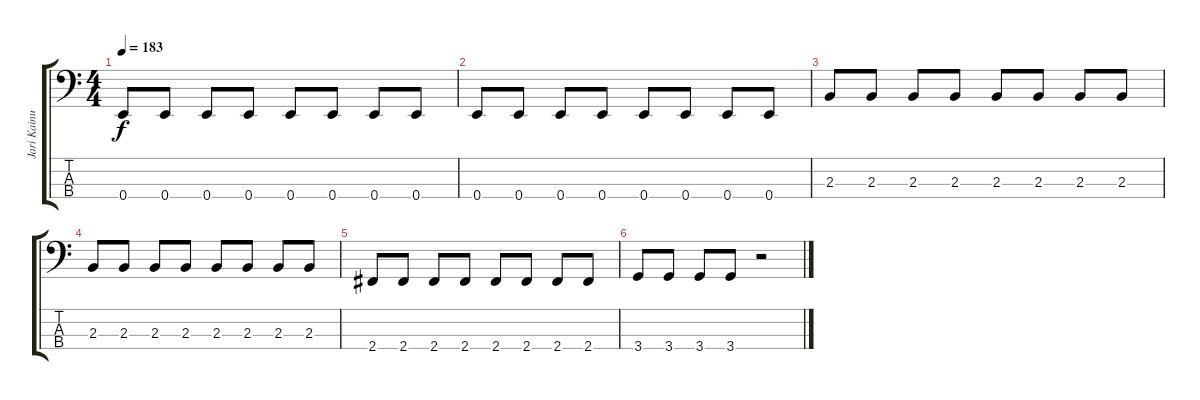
\track ("Jari Kainulainen" "Jari Kainu") {instrument electricbassfinger}
\staff {score tabs}
\tuning (G2 D2 A1 E1) {hide}
\ts (4 4)
\tempo 183
\clef f4
\ks c
0.4.8{dy f volume 11} 0.4.8{volume 10} 0.4.8{volume 10} 0.4.8{volume 10} 0.4.8{volume 10} 0.4.8{volume 10} 0.4.8{volume 9} 0.4.8{volume 9} |
0.4.8{volume 9} 0.4.8{volume 9} 0.4.8{volume 8} 0.4.8{volume 8} 0.4.8{volume 8} 0.4.8{volume 8} 0.4.8{volume 8} 0.4.8{volume 7} |
2.3.8{volume 7} 2.3.8{volume 7} 2.3.8{volume 7} 2.3.8{volume 6} 2.3.8{volume 6} 2.3.8{volume 6} 2.3.8{volume 6} 2.3.8{volume 6} |
2.3.8{volume 5} 2.3.8{volume 5} 2.3.8{volume 5} 2.3.8{volume 5} 2.3.8{volume 4} 2.3.8{volume 4} 2.3.8{volume 4} 2.3.8{volume 4} |
2.4.8{volume 4} 2.4.8{volume 3} 2.4.8{volume 3} 2.4.8{volume 3} 2.4.8{volume 3} 2.4.8{volume 2} 2.4.8{volume 2} 2.4.8{volume 2} |
3.4.8{volume 2} 3.4.8{volume 2} 3.4.8{volume 1} 3.4.8{volume 1} r.2
